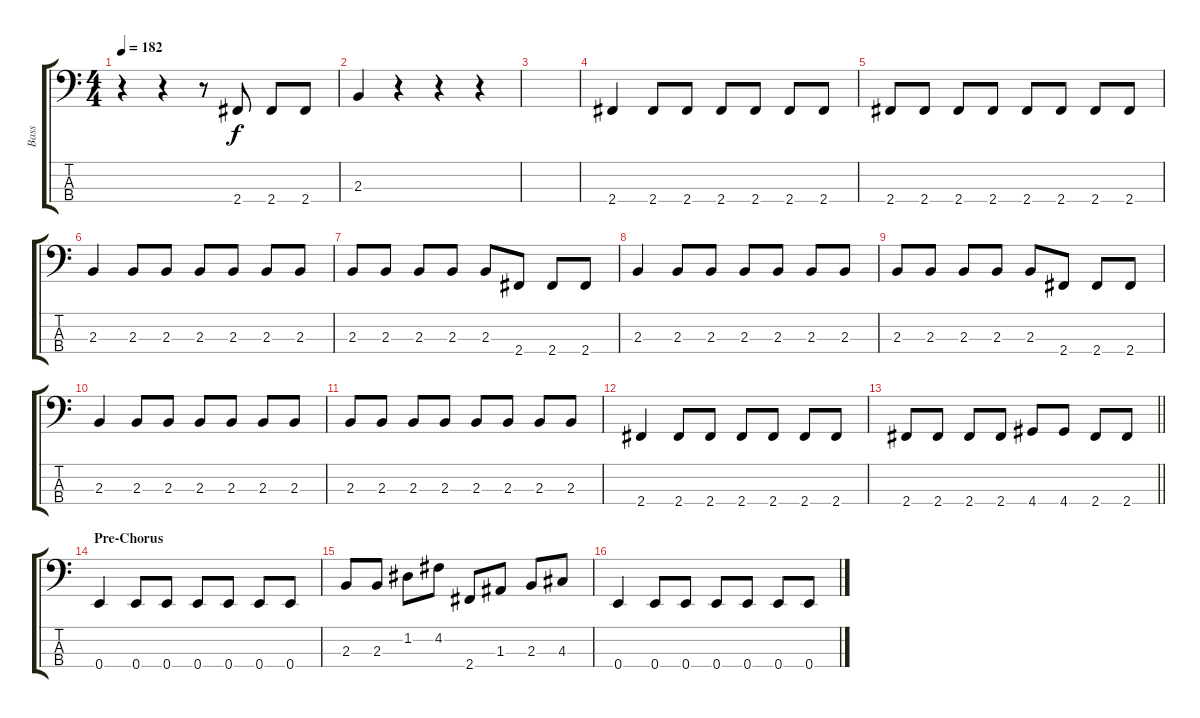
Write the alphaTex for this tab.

\track ("Bass" "Bass") {instrument electricbasspick}
\staff {score tabs}
\tuning (G2 D2 A1 E1) {hide}
\ts (4 4)
\tempo 182
\clef f4
\ks c
r.4{dy f} r.4 r.8 2.4.8 2.4.8 2.4.8 |
2.3.4 r.4 r.4 r.4 |
|
2.4.4 2.4.8 2.4.8 2.4.8 2.4.8 2.4.8 2.4.8 |
2.4.8 2.4.8 2.4.8 2.4.8 2.4.8 2.4.8 2.4.8 2.4.8 |
2.3.4 2.3.8 2.3.8 2.3.8 2.3.8 2.3.8 2.3.8 |
2.3.8 2.3.8 2.3.8 2.3.8 2.3.8 2.4.8 2.4.8 2.4.8 |
2.3.4 2.3.8 2.3.8 2.3.8 2.3.8 2.3.8 2.3.8 |
2.3.8 2.3.8 2.3.8 2.3.8 2.3.8 2.4.8 2.4.8 2.4.8 |
2.3.4 2.3.8 2.3.8 2.3.8 2.3.8 2.3.8 2.3.8 |
2.3.8 2.3.8 2.3.8 2.3.8 2.3.8 2.3.8 2.3.8 2.3.8 |
2.4.4 2.4.8 2.4.8 2.4.8 2.4.8 2.4.8 2.4.8 |
\barLineRight lightlight
2.4.8 2.4.8 2.4.8 2.4.8 4.4.8 4.4.8 2.4.8 2.4.8 |
\section ("" "Pre-Chorus")
0.4.4 0.4.8 0.4.8 0.4.8 0.4.8 0.4.8 0.4.8 |
2.3.8 2.3.8 1.2.8 4.2.8 2.4.8 1.3.8 2.3.8 4.3.8 |
0.4.4 0.4.8 0.4.8 0.4.8 0.4.8 0.4.8 0.4.8
